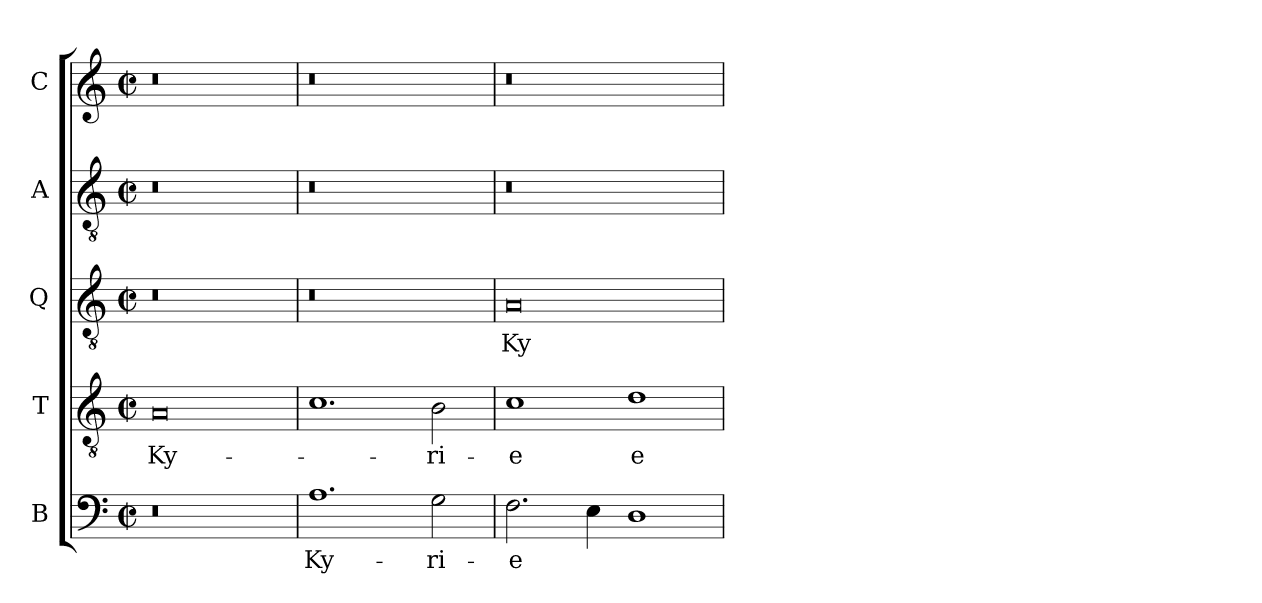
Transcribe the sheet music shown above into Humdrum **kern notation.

**kern	**text	**kern	**text	**kern	**text	**kern	**kern
*part5	*part5	*part4	*part4	*part3	*part3	*part2	*part1
*staff5	*staff5	*staff4	*staff4	*staff3	*staff3	*staff2	*staff1
*I"B	*	*I"T	*	*I"Q	*	*I"A	*I"C
*I'B	*	*I'T	*	*I'Q	*	*I'A	*I'C
!!LO:PB:g=z
*stria5	*	*stria5	*	*stria5	*	*stria5	*stria5
*clefF4	*	*clefGv2	*	*clefGv2	*	*clefGv2	*clefG2
*M2/2	*	*M2/2	*	*M2/2	*	*M2/2	*M2/2
*met(c|)	*	*met(c|)	*	*met(c|)	*	*met(c|)	*met(c|)
=1	=1	=1	=1	=1	=1	=1	=1
!	!	!	!LO:LY:b:cj	!	!	!	!
0r	.	0A	Ky-	0r	.	0r	0r
=2	=2	=2	=2	=2	=2	=2	=2
!	!LO:LY:b:cj	!	!	!	!	!	!
1.A	Ky-	1.c	.	0r	.	0r	0r
!	!LO:LY:b:cj	!	!LO:LY:b:cj	!	!	!	!
2G\	-ri-	2B\	-ri-	.	.	.	.
=3	=3	=3	=3	=3	=3	=3	=3
!	!LO:LY:b:cj	!	!LO:LY:b:rj	!	!LO:LY:b:cj	!	!
2.F\	-e	1c	-e	0A	Ky-	0r	0r
4E\	.	.	.	.	.	.	.
!	!	!	!LO:LY:b:rj	!	!	!	!
1D	.	1d	e-	.	.	.	.
=	=	=	=	=	=	=	=
*-	*-	*-	*-	*-	*-	*-	*-
